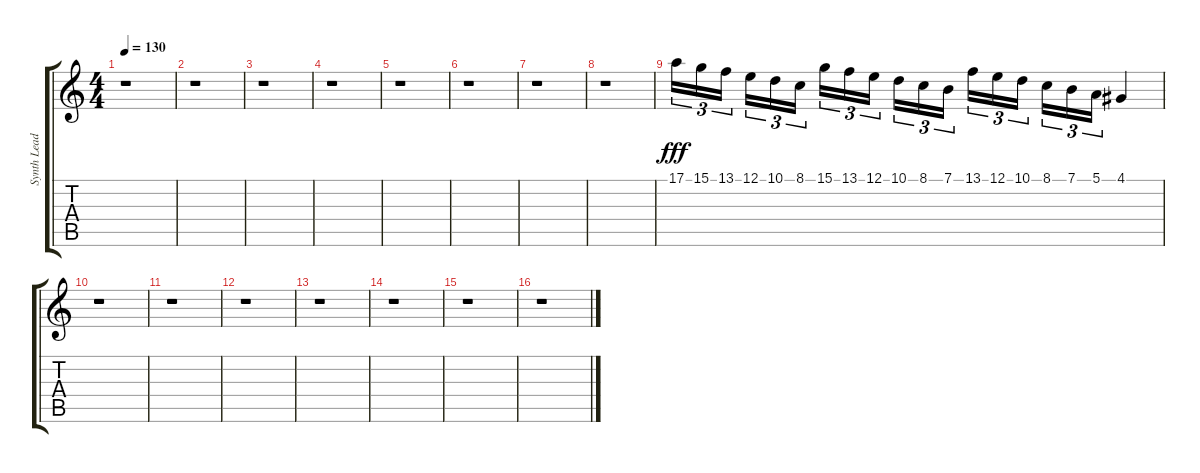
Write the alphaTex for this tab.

\track ("Synth Lead" "Synth Lead") {instrument lead2sawtooth}
\staff {score tabs}
\tuning (E4 B3 G3 D3 A2 E2) {hide}
\ts (4 4)
\tempo 130
\clef g2
\ks c
r.1{dy fff} |
r.1 |
r.1 |
r.1 |
r.1 |
r.1 |
r.1 |
r.1 |
17.1.16{tu (3 2)} 15.1.16{tu (3 2)} 13.1.16{tu (3 2) beam splitsecondary} 12.1.16{tu (3 2)} 10.1.16{tu (3 2)} 8.1.16{tu (3 2)} 15.1.16{tu (3 2)} 13.1.16{tu (3 2)} 12.1.16{tu (3 2) beam splitsecondary} 10.1.16{tu (3 2)} 8.1.16{tu (3 2)} 7.1.16{tu (3 2)} 13.1.16{tu (3 2)} 12.1.16{tu (3 2)} 10.1.16{tu (3 2) beam splitsecondary} 8.1.16{tu (3 2)} 7.1.16{tu (3 2)} 5.1.16{tu (3 2)} 4.1.4 |
r.1 |
r.1 |
r.1 |
r.1 |
r.1 |
r.1 |
r.1
